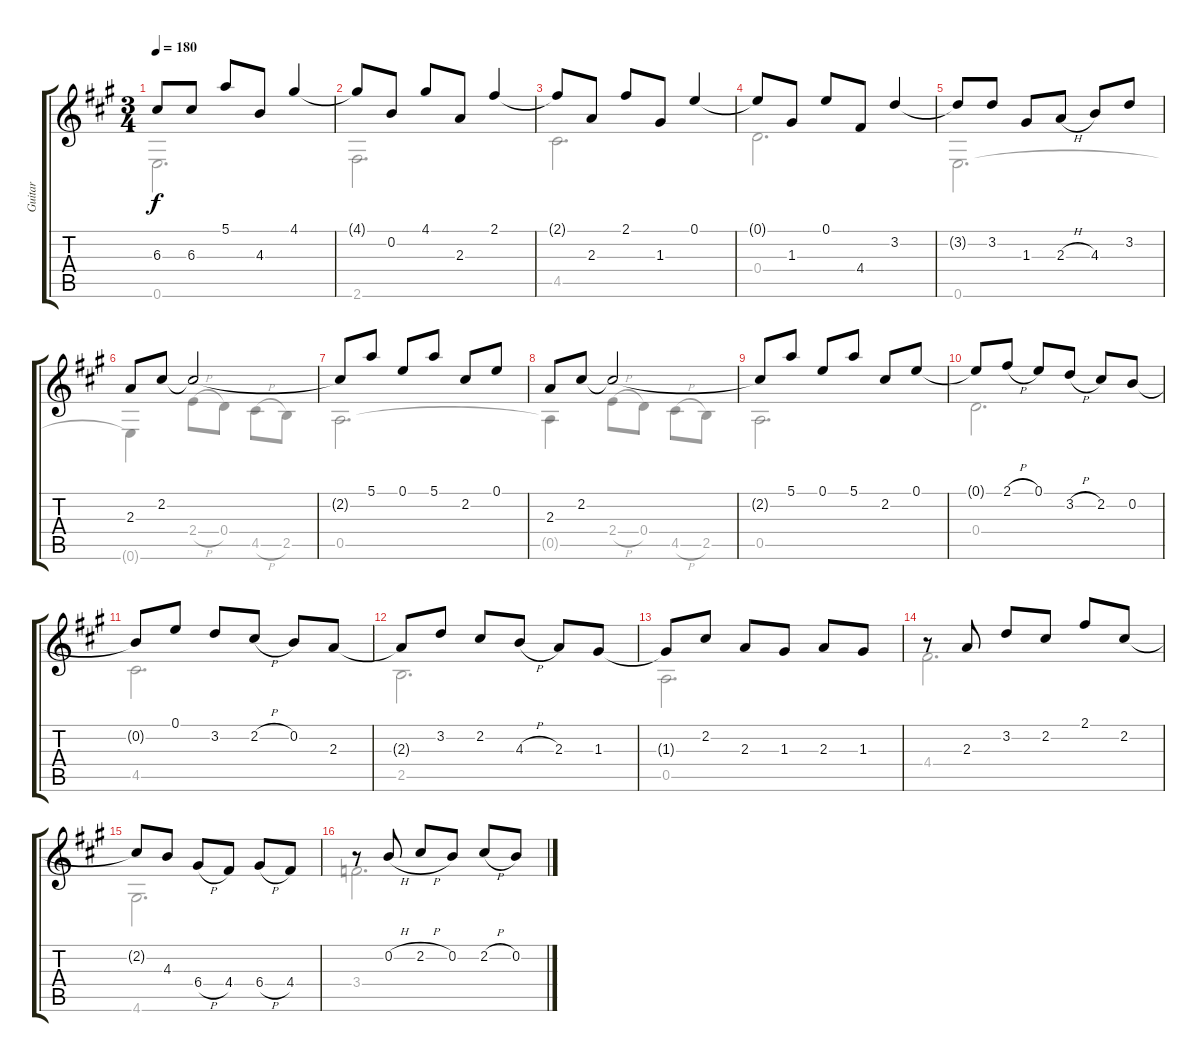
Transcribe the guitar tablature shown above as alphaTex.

\track ("Guitar" "Guitar") {instrument acousticguitarnylon}
\staff {score tabs}
\tuning (E4 B3 G3 D3 A2 E2) {hide}
\voice
\ts (3 4)
\tempo 180
\clef g2
\ks a
6.3{t}.8{dy f} 6.3.8 5.1.8 4.3.8 4.1.4 |
4.1{t}.8 0.2.8 4.1.8 2.3.8 2.1.4 |
2.1{t}.8 2.3.8 2.1.8 1.3.8 0.1.4 |
0.1{t}.8 1.3.8 0.1.8 4.4.8 3.2.4 |
3.2{t}.8 3.2.8 1.3.8 2.3{h}.8 4.3.8 3.2.8 |
2.3.8 2.2.8 2.2{t}.2 |
2.2{t}.8 5.1.8 0.1.8 5.1.8 2.2.8 0.1.8 |
2.3.8 2.2.8 2.2{t}.2 |
2.2{t}.8 5.1.8 0.1.8 5.1.8 2.2.8 0.1.8 |
0.1{t}.8 2.1{h}.8 0.1.8 3.2{h}.8 2.2.8 0.2.8 |
0.2{t}.8 0.1.8 3.2.8 2.2{h}.8 0.2.8 2.3.8 |
2.3{t}.8 3.2.8 2.2.8 4.3{h}.8 2.3.8 1.3.8 |
1.3{t}.8 2.2.8 2.3.8 1.3.8 2.3.8 1.3.8 |
r.8 2.3.8 3.2.8 2.2.8 2.1.8 2.2.8 |
2.2{t}.8 4.3.8 6.4{h}.8 4.4.8 6.4{h}.8 4.4.8 |
r.8 0.2{h}.8 2.2{h}.8 0.2.8 2.2{h}.8 0.2.8
\voice
\clef g2
\ottava regular
\simile none
\ks a
0.6.2{d dy f} |
2.6.2{d} |
4.5.2{d} |
0.4.2{d} |
0.6.2{d} |
0.6{t}.4 2.4{h}.8 0.4.8 4.5{h}.8 2.5.8 |
0.5.2{d} |
0.5{t}.4 2.4{h}.8 0.4.8 4.5{h}.8 2.5.8 |
0.5.2{d} |
0.4.2{d} |
4.5.2{d} |
2.5.2{d} |
0.5.2{d} |
4.4.2{d} |
4.6.2{d} |
3.4.2{d}
